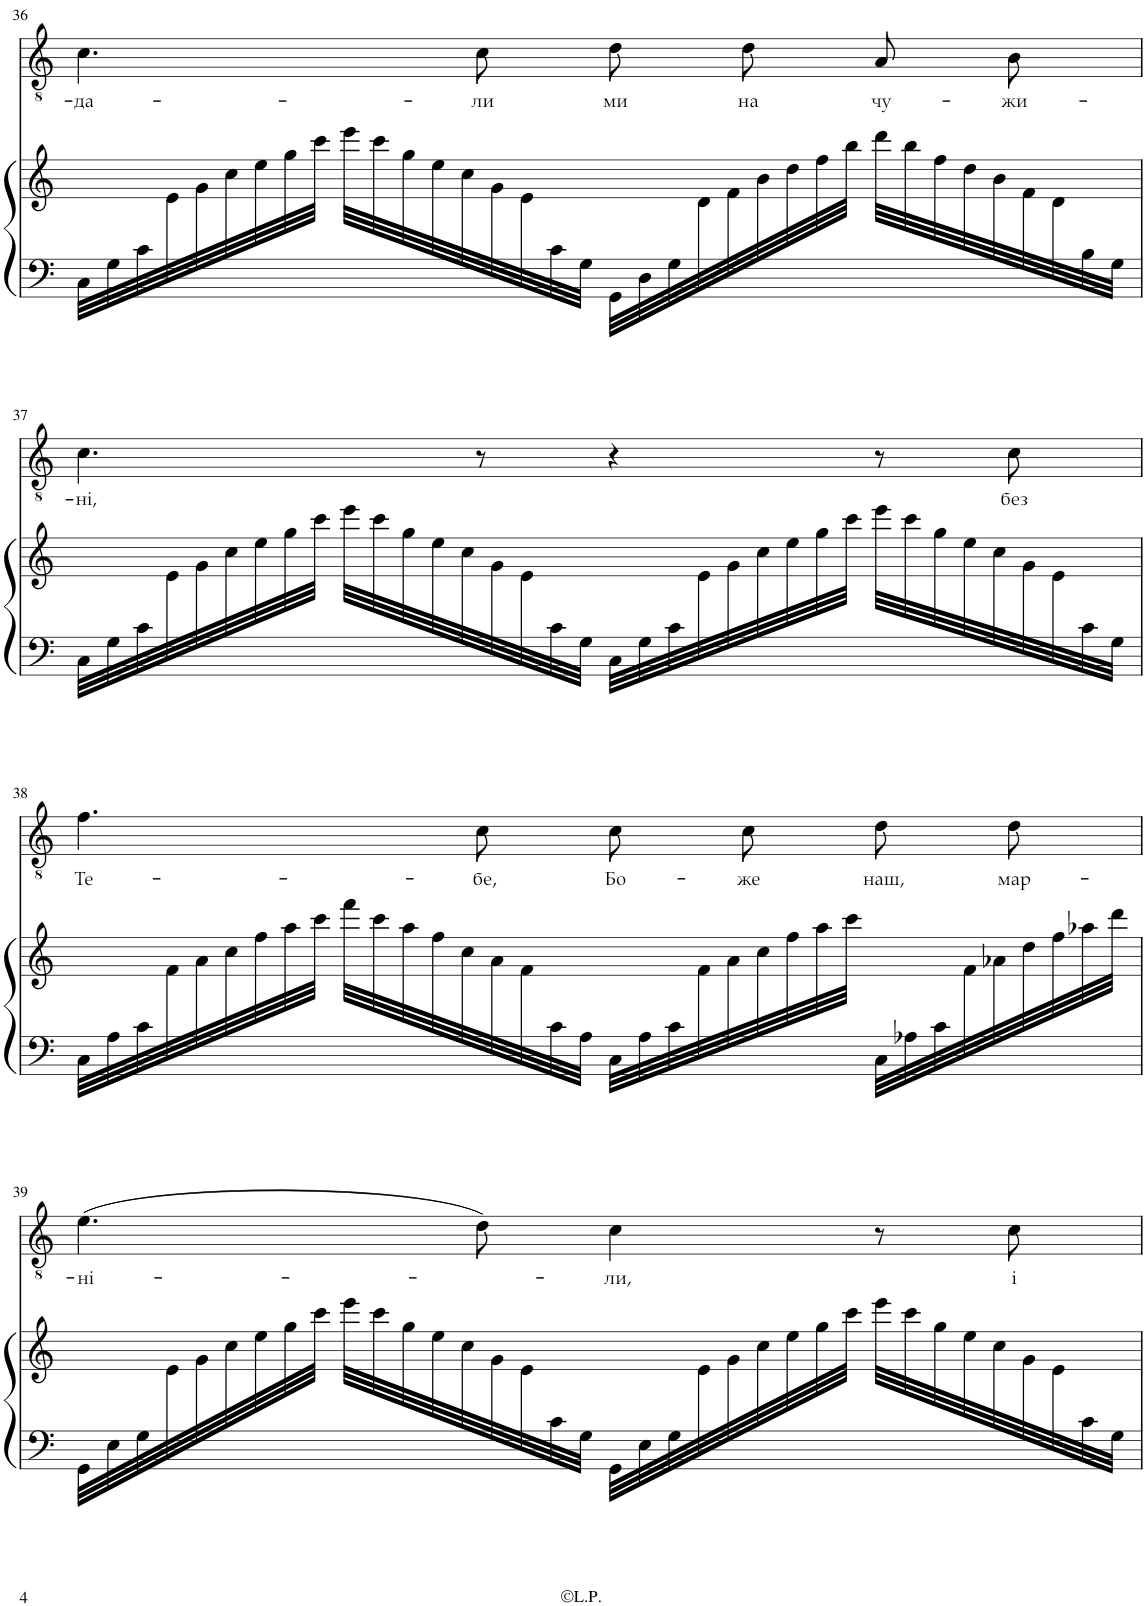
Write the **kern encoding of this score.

**kern	**kern	**kern	**text
*part2	*part2	*part1	*part1
*staff3	*staff2	*staff1	*staff1
*I"Piano	*	*I"Тенор	*
*I'Pno	*	*	*
!!LO:PB:g=z
*clefF4	*clefG2	*clefGv2	*
*k[]	*k[]	*k[]	*
*M4/4	*M4/4	*M4/4	*
*Xbrackettup	*	*	*
=36	=36	=36	=36
*^	*	*	*
!	!	!	!	!LO:LY:b
36C\LLL	1ryy	12ryy	4.c\	-да-
36G\	.	.	.	.
36c\	.	.	.	.
36%13ryy	.	36e\	.	.
.	.	36g\	.	.
.	.	36cc\	.	.
.	.	36ee\	.	.
.	.	36gg\	.	.
.	.	36ccc\JJJ	.	.
*	*	*Xbrackettup	*	*
.	.	36eee\LLL	.	.
.	.	36ccc\	.	.
.	.	36gg\	.	.
.	.	36ee\	.	.
.	.	36cc\	.	.
!	!	!	!	!LO:LY:b
.	.	.	8c\	-ли
.	.	36g\	.	.
.	.	36e\	.	.
36c\	.	36%5ryy	.	.
36G\JJJ	.	.	.	.
!	!	!	!	!LO:LY:b
36GG\LLL	.	.	8d\L	ми
36D\	.	.	.	.
36G\	.	.	.	.
36%13ryy	.	36d\	.	.
.	.	36f\	.	.
!	!	!	!	!LO:LY:b
.	.	.	8d\J	на
.	.	36b\	.	.
.	.	36dd\	.	.
.	.	36ff\	.	.
.	.	36bb\JJJ	.	.
!	!	!	!	!LO:LY:b
.	.	36ddd\LLL	8A/L	чу-
.	.	36bb\	.	.
.	.	36ff\	.	.
.	.	36dd\	.	.
.	.	36b\	.	.
!	!	!	!	!LO:LY:b
.	.	.	8B/J	-жи-
.	.	36f\	.	.
.	.	36d\	.	.
36B\	.	18ryy	.	.
36G\JJJ	.	.	.	.
!!LO:LB:g=z
=37	=37	=37	=37	=37
!	!	!	!	!LO:LY:b
36C\LLL	1ryy	12ryy	4.c\	-ні,
36G\	.	.	.	.
36c\	.	.	.	.
36%13ryy	.	36e\	.	.
.	.	36g\	.	.
.	.	36cc\	.	.
.	.	36ee\	.	.
.	.	36gg\	.	.
.	.	36ccc\JJJ	.	.
.	.	36eee\LLL	.	.
.	.	36ccc\	.	.
.	.	36gg\	.	.
.	.	36ee\	.	.
.	.	36cc\	.	.
.	.	.	8r	.
.	.	36g\	.	.
.	.	36e\	.	.
36c\	.	36%5ryy	.	.
36G\JJJ	.	.	.	.
36C\LLL	.	.	4r	.
36G\	.	.	.	.
36c\	.	.	.	.
36%13ryy	.	36e\	.	.
.	.	36g\	.	.
.	.	36cc\	.	.
.	.	36ee\	.	.
.	.	36gg\	.	.
.	.	36ccc\JJJ	.	.
.	.	36eee\LLL	8r	.
.	.	36ccc\	.	.
.	.	36gg\	.	.
.	.	36ee\	.	.
.	.	36cc\	.	.
!	!	!	!	!LO:LY:b
.	.	.	8c\	без
.	.	36g\	.	.
.	.	36e\	.	.
36c\	.	18ryy	.	.
36G\JJJ	.	.	.	.
!!LO:LB:g=z
=38	=38	=38	=38	=38
!	!	!	!	!LO:LY:b
36C\LLL	1ryy	12ryy	4.f\	Те-
36A\	.	.	.	.
36c\	.	.	.	.
36%13ryy	.	36f\	.	.
.	.	36a\	.	.
.	.	36cc\	.	.
.	.	36ff\	.	.
.	.	36aa\	.	.
.	.	36ccc\JJJ	.	.
.	.	36fff\LLL	.	.
.	.	36ccc\	.	.
.	.	36aa\	.	.
.	.	36ff\	.	.
.	.	36cc\	.	.
!	!	!	!	!LO:LY:b
.	.	.	8c\	-бе,
.	.	36a\	.	.
.	.	36f\	.	.
36c\	.	36%5ryy	.	.
36A\JJJ	.	.	.	.
!	!	!	!	!LO:LY:b
36C\LLL	.	.	8c\L	Бо-
36A\	.	.	.	.
36c\	.	.	.	.
6ryy	.	36f\	.	.
.	.	36a\	.	.
!	!	!	!	!LO:LY:b
.	.	.	8c\J	-же
.	.	36cc\	.	.
.	.	36ff\	.	.
.	.	36aa\	.	.
.	.	36ccc\JJJ	.	.
!	!	!	!	!LO:LY:b
36C\LLL	.	12ryy	8d\L	наш,
36A-X\	.	.	.	.
36c\	.	.	.	.
6ryy	.	36f\	.	.
.	.	36a-X\	.	.
!	!	!	!	!LO:LY:b
.	.	.	8d\J	мар-
.	.	36dd\	.	.
.	.	36ff\	.	.
.	.	36aa-X\	.	.
.	.	36ddd\JJJ	.	.
!!LO:LB:g=z
=39	=39	=39	=39	=39
!	!	!	!	!LO:LY:b
36GG\LLL	1ryy	12ryy	(4.e\	-ні-
36E\	.	.	.	.
36G\	.	.	.	.
36%13ryy	.	36e\	.	.
.	.	36g\	.	.
.	.	36cc\	.	.
.	.	36ee\	.	.
.	.	36gg\	.	.
.	.	36ccc\JJJ	.	.
.	.	36eee\LLL	.	.
.	.	36ccc\	.	.
.	.	36gg\	.	.
.	.	36ee\	.	.
.	.	36cc\	.	.
.	.	.	8d\)	.
.	.	36g\	.	.
.	.	36e\	.	.
36c\	.	36%5ryy	.	.
36G\JJJ	.	.	.	.
!	!	!	!	!LO:LY:b
36GG\LLL	.	.	4c\	-ли,
36E\	.	.	.	.
36G\	.	.	.	.
36%13ryy	.	36e\	.	.
.	.	36g\	.	.
.	.	36cc\	.	.
.	.	36ee\	.	.
.	.	36gg\	.	.
.	.	36ccc\JJJ	.	.
.	.	36eee\LLL	8r	.
.	.	36ccc\	.	.
.	.	36gg\	.	.
.	.	36ee\	.	.
.	.	36cc\	.	.
!	!	!	!	!LO:LY:b
.	.	.	8c\	і
.	.	36g\	.	.
.	.	36e\	.	.
36c\	.	18ryy	.	.
36G\JJJ	.	.	.	.
*v	*v	*	*	*
=	=	=	=
*-	*-	*-	*-
